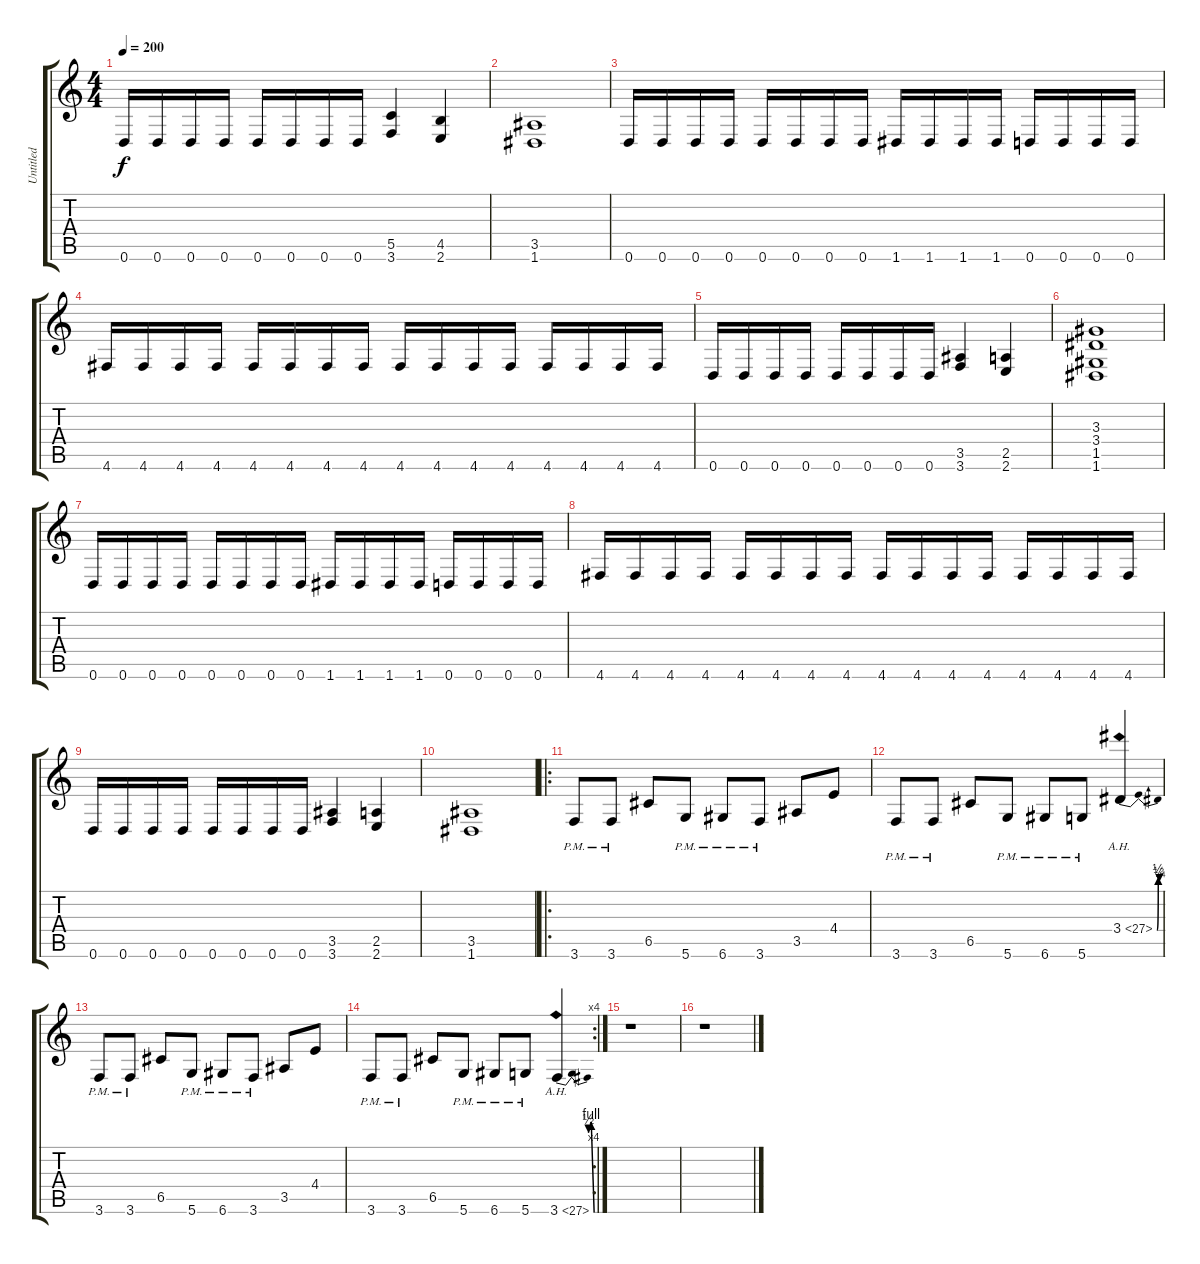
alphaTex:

\track ("Untitled" "Untitled") {instrument distortionguitar}
\staff {score tabs}
\tuning (D4 A3 F3 C3 G2 D2) {hide}
\ts (4 4)
\tempo 200
\clef g2
\ks c
0.6.16{dy f} 0.6.16 0.6.16 0.6.16 0.6.16 0.6.16 0.6.16 0.6.16 (5.5 3.6).4 (4.5 2.6).4 |
(3.5 1.6).1 |
0.6.16 0.6.16 0.6.16 0.6.16 0.6.16 0.6.16 0.6.16 0.6.16 1.6.16 1.6.16 1.6.16 1.6.16 0.6.16 0.6.16 0.6.16 0.6.16 |
4.6.16 4.6.16 4.6.16 4.6.16 4.6.16 4.6.16 4.6.16 4.6.16 4.6.16 4.6.16 4.6.16 4.6.16 4.6.16 4.6.16 4.6.16 4.6.16 |
0.6.16 0.6.16 0.6.16 0.6.16 0.6.16 0.6.16 0.6.16 0.6.16 (3.5 3.6).4 (2.5 2.6).4 |
(3.3 3.4 1.5 1.6).1 |
0.6.16 0.6.16 0.6.16 0.6.16 0.6.16 0.6.16 0.6.16 0.6.16 1.6.16 1.6.16 1.6.16 1.6.16 0.6.16 0.6.16 0.6.16 0.6.16 |
4.6.16 4.6.16 4.6.16 4.6.16 4.6.16 4.6.16 4.6.16 4.6.16 4.6.16 4.6.16 4.6.16 4.6.16 4.6.16 4.6.16 4.6.16 4.6.16 |
0.6.16 0.6.16 0.6.16 0.6.16 0.6.16 0.6.16 0.6.16 0.6.16 (3.5 3.6).4 (2.5 2.6).4 |
(3.5 1.6).1 |
\ro
3.6{pm}.8 3.6{pm}.8 6.5.8 5.6{pm}.8 6.6{pm}.8 3.6{pm}.8 3.5.8 4.4.8 |
3.6{pm}.8 3.6{pm}.8 6.5.8 5.6{pm}.8 6.6{pm}.8 5.6{pm}.8 3.4{be (bendrelease 0 0 10 2 25 2 60 1) ah 24}.4 |
3.6{pm}.8 3.6{pm}.8 6.5.8 5.6{pm}.8 6.6{pm}.8 3.6{pm}.8 3.5.8 4.4.8 |
\rc 4
3.6{pm}.8 3.6{pm}.8 6.5.8 5.6{pm}.8 6.6{pm}.8 5.6{pm}.8 3.6{be (bendrelease 0 0 10 4 25 4 60 2) ah 24}.4 |
r.1 |
r.1
